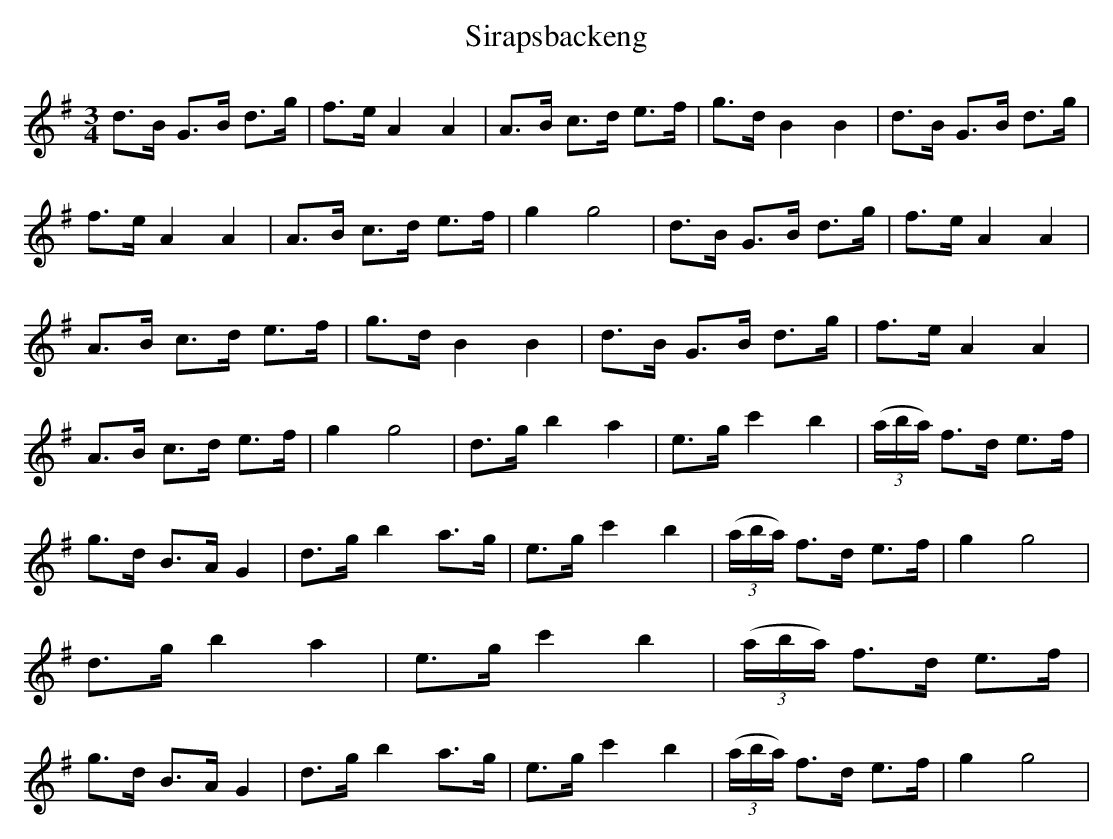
X:1
T: Sirapsbackeng
M: 3/4
L: 1/16
K: G
d2>B2 G2>B2 d2>g2 | f2>e2 A4 A4 | A2>B2 c2>d2 e2>f2 | g2>d2 B4 B4 | d2>B2 G2>B2 d2>g2 | f2>e2 A4 A4 | A2>B2 c2>d2 e2>f2 | g4 g8 | d2>B2 G2>B2 d2>g2 | f2>e2 A4 A4 | A2>B2 c2>d2 e2>f2 | g2>d2 B4 B4 | d2>B2 G2>B2 d2>g2 | f2>e2 A4 A4 | A2>B2 c2>d2 e2>f2 | g4 g8 | d2>g2 b4 a4 | e2>g2 c'4 b4 | ((3aba) f2>d2 e2>f2 | g2>d2 B2>A2 G4 | d2>g2 b4 a2>g2 | e2>g2 c'4 b4 | ((3aba) f2>d2 e2>f2 | g4 g8 | d2>g2 b4 a4 | e2>g2 c'4 b4 | ((3aba) f2>d2 e2>f2 | g2>d2 B2>A2 G4 | d2>g2 b4 a2>g2 | e2>g2 c'4 b4 | ((3aba) f2>d2 e2>f2 | g4 g8 |
